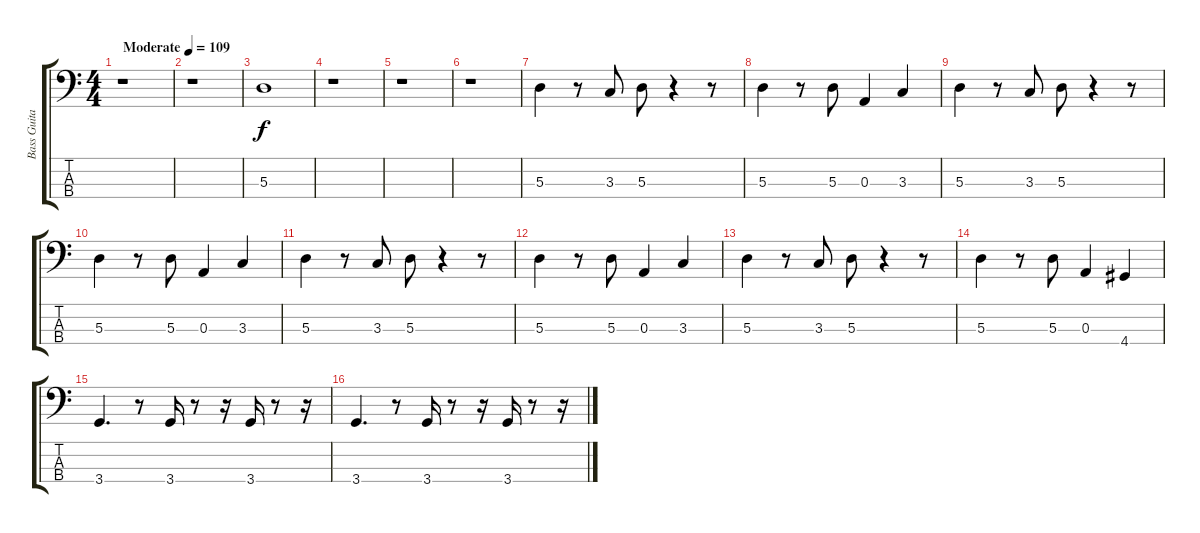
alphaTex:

\track ("Bass Guitar" "Bass Guita") {instrument electricbasspick}
\staff {score tabs}
\tuning (G2 D2 A1 E1) {hide}
\ts (4 4)
\tempo (109 "Moderate")
\clef f4
\ks c
r.1{dy f instrument electricbasspick} |
r.1 |
5.3.1 |
r.1 |
r.1 |
r.1 |
5.3.4 r.8 3.3.8 5.3.8 r.4 r.8 |
5.3.4 r.8 5.3.8 0.3.4 3.3.4 |
5.3.4 r.8 3.3.8 5.3.8 r.4 r.8 |
5.3.4 r.8 5.3.8 0.3.4 3.3.4 |
5.3.4 r.8 3.3.8 5.3.8 r.4 r.8 |
5.3.4 r.8 5.3.8 0.3.4 3.3.4 |
5.3.4 r.8 3.3.8 5.3.8 r.4 r.8 |
5.3.4 r.8 5.3.8 0.3.4 4.4.4 |
3.4.4{d} r.8 3.4.16 r.8 r.16 3.4.16 r.8 r.16 |
3.4.4{d} r.8 3.4.16 r.8 r.16 3.4.16 r.8 r.16
